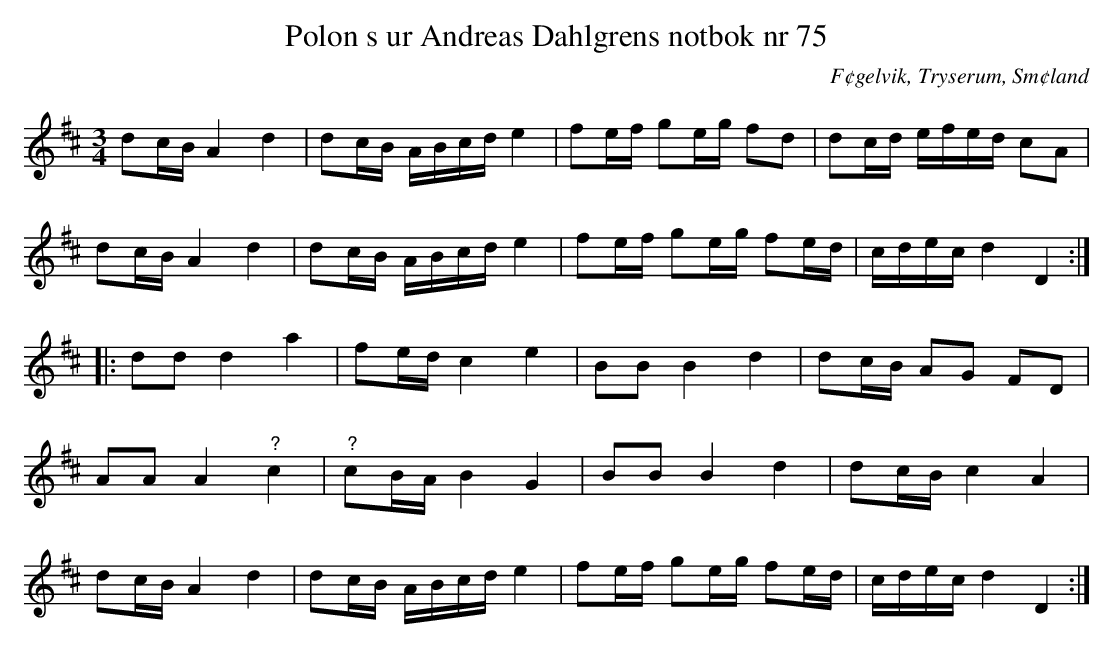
X:1
T: Polon s ur Andreas Dahlgrens notbok nr 75
O: F¢gelvik, Tryserum, Sm¢land
M: 3/4
L: 1/16
K: D
d2cB A4 d4 | d2cB ABcd e4 | f2ef g2eg f2d2 | d2cd efed c2A2 |
d2cB A4 d4 | d2cB ABcd e4 | f2ef g2eg f2ed | cdec d4 D4 ::
d2d2 d4 a4 | f2ed c4 e4 | B2B2 B4 d4 | d2cB A2G2 F2D2 |
A2A2 A4 "^?"c4 | "^?"c2BA B4 G4 | B2B2 B4 d4 | d2cB c4 A4 |
d2cB A4 d4 | d2cB ABcd e4 | f2ef g2eg f2ed | cdec d4 D4 :|
